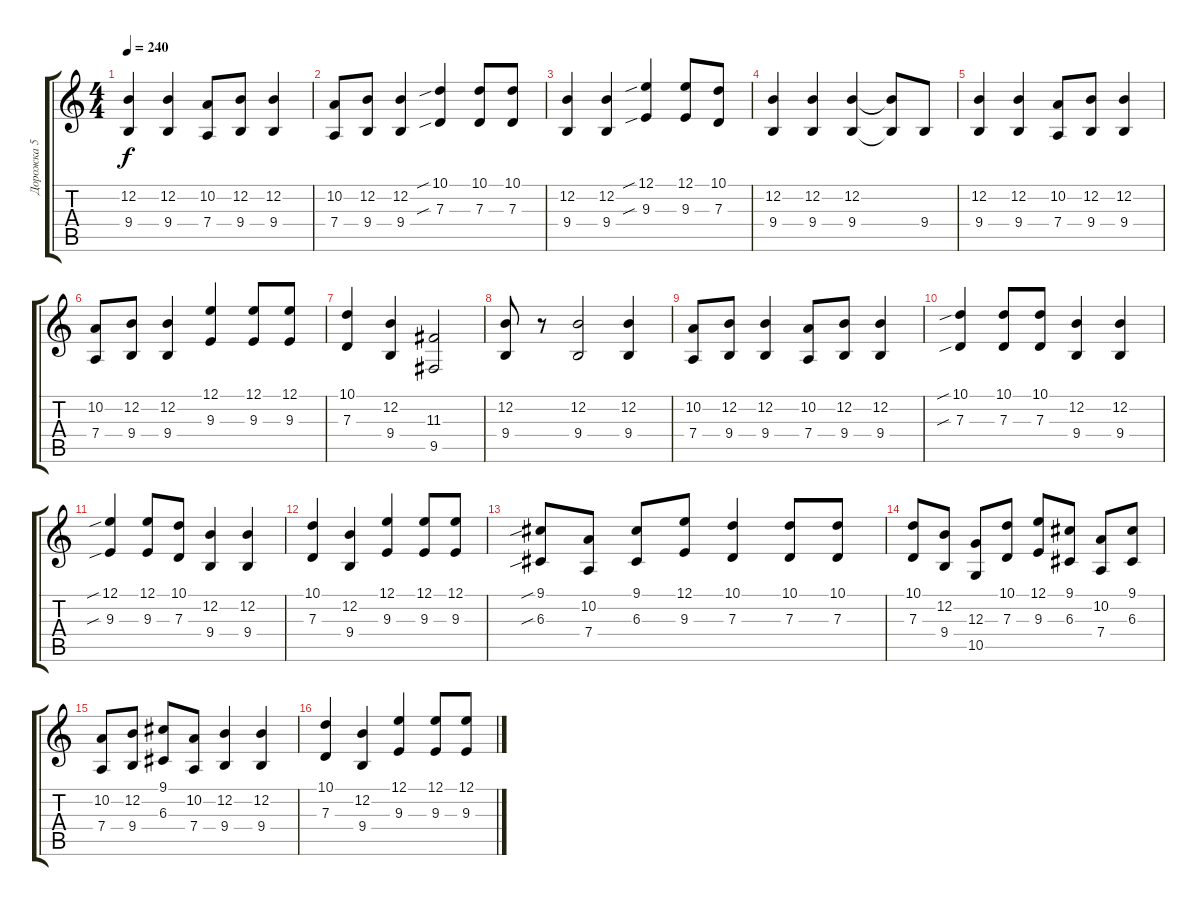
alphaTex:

\track ("Дорожка 5" "Дорожка 5") {instrument tremolostrings}
\staff {score tabs}
\tuning (E4 B3 G3 D3 A2 E2) {hide}
\ts (4 4)
\tempo 240
\clef g2
\ks c
(12.2{t} 9.4{t}).4{dy f} (12.2 9.4).4 (10.2 7.4).8 (12.2 9.4).8 (12.2 9.4).4 |
(10.2 7.4).8 (12.2 9.4).8 (12.2 9.4).4 (10.1{sib} 7.3{sib}).4 (10.1 7.3).8 (10.1 7.3).8 |
(12.2 9.4).4 (12.2 9.4).4 (12.1{sib} 9.3{sib}).4 (12.1 9.3).8 (10.1 7.3).8 |
(12.2 9.4).4 (12.2 9.4).4 (12.2 9.4).4 (12.2{t} 9.4{t}).8 9.4.8 |
(12.2 9.4).4 (12.2 9.4).4 (10.2 7.4).8 (12.2 9.4).8 (12.2 9.4).4 |
(10.2 7.4).8 (12.2 9.4).8 (12.2 9.4).4 (12.1 9.3).4 (12.1 9.3).8 (12.1 9.3).8 |
(10.1 7.3).4 (12.2 9.4).4 (11.3 9.5).2 |
(12.2 9.4).8 r.8 (12.2 9.4).2 (12.2 9.4).4 |
(10.2 7.4).8 (12.2 9.4).8 (12.2 9.4).4 (10.2 7.4).8 (12.2 9.4).8 (12.2 9.4).4 |
(10.1{sib} 7.3{sib}).4 (10.1 7.3).8 (10.1 7.3).8 (12.2 9.4).4 (12.2 9.4).4 |
(12.1{sib} 9.3{sib}).4 (12.1 9.3).8 (10.1 7.3).8 (12.2 9.4).4 (12.2 9.4).4 |
(10.1 7.3).4{instrument accordion} (12.2 9.4).4 (12.1 9.3).4 (12.1 9.3).8 (12.1 9.3).8 |
(9.1{sib} 6.3{sib}).8 (10.2 7.4).8 (9.1 6.3).8 (12.1 9.3).8 (10.1 7.3).4 (10.1 7.3).8 (10.1 7.3).8 |
(10.1 7.3).8 (12.2 9.4).8 (12.3 10.5).8 (10.1 7.3).8 (12.1 9.3).8 (9.1 6.3).8 (10.2 7.4).8 (9.1 6.3).8 |
(10.2 7.4).8 (12.2 9.4).8 (9.1 6.3).8 (10.2 7.4).8 (12.2 9.4).4 (12.2 9.4).4 |
(10.1 7.3).4{instrument accordion} (12.2 9.4).4 (12.1 9.3).4 (12.1 9.3).8 (12.1 9.3).8
